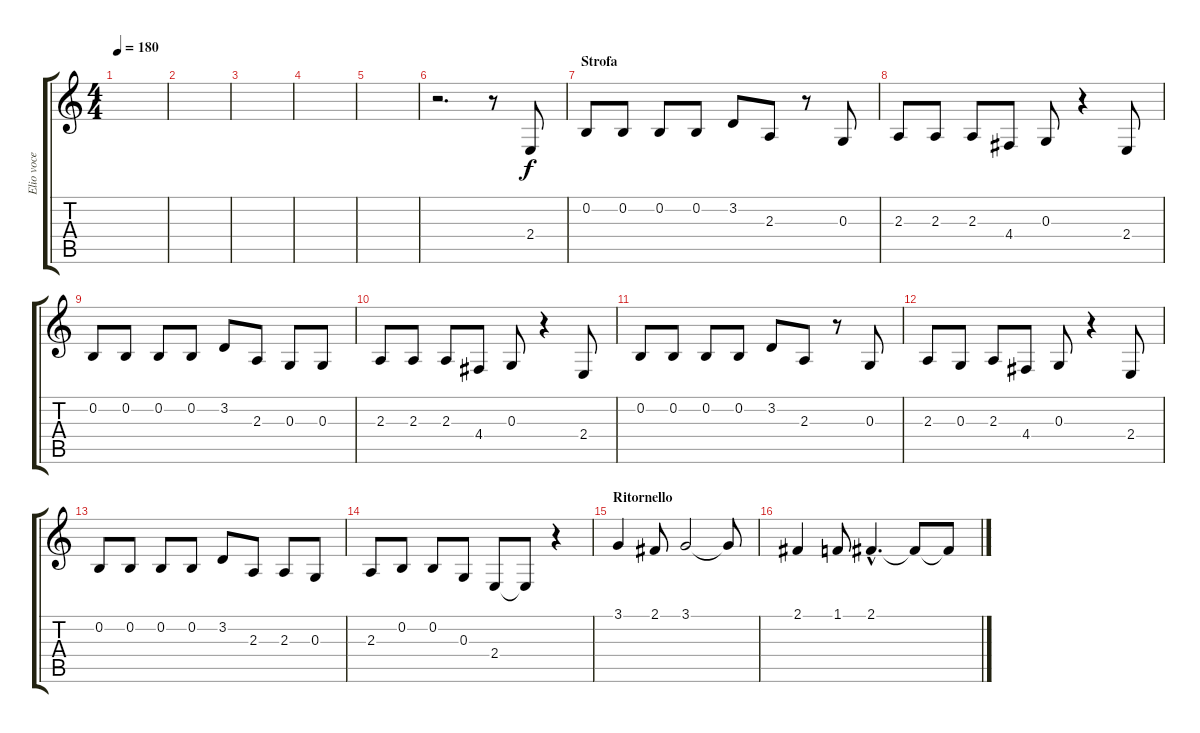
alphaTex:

\track ("Elio voce" "Elio voce") {instrument cello}
\staff {score tabs}
\tuning (E4 B3 G3 D3 A2 E2) {hide}
\ts (4 4)
\tempo 180
\clef g2
\ks c
|
|
|
|
|
r.2{d instrument cello} r.8 2.4.8 |
\section ("" "Strofa")
0.2.8 0.2.8 0.2.8 0.2.8 3.2.8 2.3.8 r.8 0.3.8 |
2.3.8 2.3.8 2.3.8 4.4.8 0.3.8 r.4 2.4.8 |
0.2.8 0.2.8 0.2.8 0.2.8 3.2.8 2.3.8 0.3.8 0.3.8 |
2.3.8 2.3.8 2.3.8 4.4.8 0.3.8 r.4 2.4.8 |
0.2.8 0.2.8 0.2.8 0.2.8 3.2.8 2.3.8 r.8 0.3.8 |
2.3.8 0.3.8 2.3.8 4.4.8 0.3.8 r.4 2.4.8 |
0.2.8 0.2.8 0.2.8 0.2.8 3.2.8 2.3.8 2.3.8 0.3.8 |
2.3.8 0.2.8 0.2.8 0.3.8 2.4.8 2.4{t}.8 r.4 |
\section ("" "Ritornello")
3.1.4{instrument choiraahs} 2.1.8 3.1.2 3.1{t}.8 |
2.1.4 1.1.8 2.1{hac}.4{d} 2.1{t}.8 2.1{t}.8
